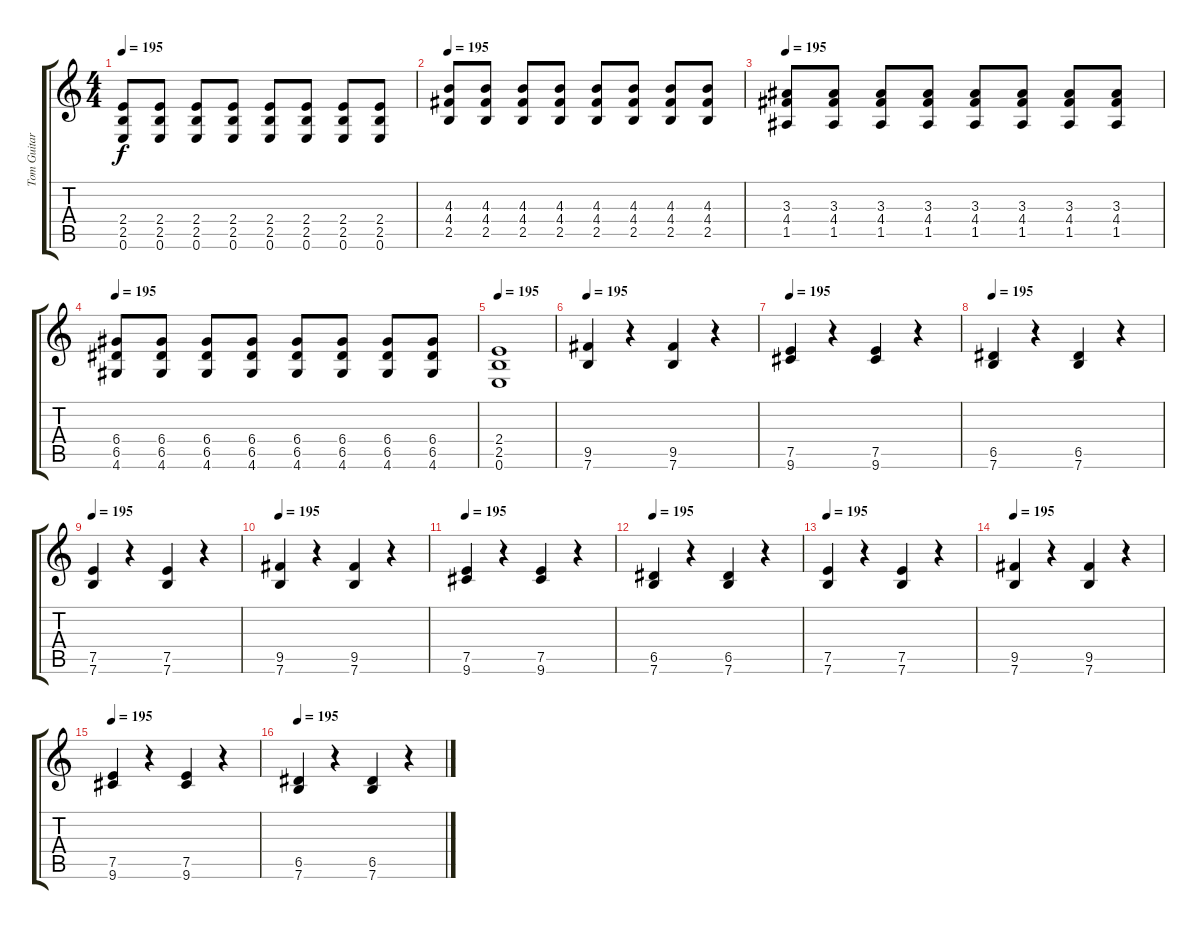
\track ("Tom Guitar 1" "Tom Guitar") {instrument distortionguitar}
\staff {score tabs}
\tuning (E4 B3 G3 D3 A2 E2) {hide}
\ts (4 4)
\tempo 195
\clef g2
\ks c
(2.4 2.5 0.6).8{dy f} (2.4 2.5 0.6).8 (2.4 2.5 0.6).8 (2.4 2.5 0.6).8 (2.4 2.5 0.6).8 (2.4 2.5 0.6).8 (2.4 2.5 0.6).8 (2.4 2.5 0.6).8 |
\tempo 195
(4.3 4.4 2.5).8 (4.3 4.4 2.5).8 (4.3 4.4 2.5).8 (4.3 4.4 2.5).8 (4.3 4.4 2.5).8 (4.3 4.4 2.5).8 (4.3 4.4 2.5).8 (4.3 4.4 2.5).8 |
\tempo 195
(3.3 4.4 1.5).8 (3.3 4.4 1.5).8 (3.3 4.4 1.5).8 (3.3 4.4 1.5).8 (3.3 4.4 1.5).8 (3.3 4.4 1.5).8 (3.3 4.4 1.5).8 (3.3 4.4 1.5).8 |
\tempo 195
(6.4 6.5 4.6).8 (6.4 6.5 4.6).8 (6.4 6.5 4.6).8 (6.4 6.5 4.6).8 (6.4 6.5 4.6).8 (6.4 6.5 4.6).8 (6.4 6.5 4.6).8 (6.4 6.5 4.6).8 |
\tempo 195
(2.4 2.5 0.6).1 |
\tempo 195
(9.5 7.6).4{instrument electricguitarclean} r.4 (9.5 7.6).4 r.4 |
\tempo 195
(7.5 9.6).4 r.4 (7.5 9.6).4 r.4 |
\tempo 195
(6.5 7.6).4 r.4 (6.5 7.6).4 r.4 |
\tempo 195
(7.5 7.6).4 r.4 (7.5 7.6).4 r.4 |
\tempo 195
(9.5 7.6).4{instrument electricguitarclean} r.4 (9.5 7.6).4 r.4 |
\tempo 195
(7.5 9.6).4 r.4 (7.5 9.6).4 r.4 |
\tempo 195
(6.5 7.6).4 r.4 (6.5 7.6).4 r.4 |
\tempo 195
(7.5 7.6).4 r.4 (7.5 7.6).4 r.4 |
\tempo 195
(9.5 7.6).4{instrument electricguitarclean} r.4 (9.5 7.6).4 r.4 |
\tempo 195
(7.5 9.6).4 r.4 (7.5 9.6).4 r.4 |
\tempo 195
(6.5 7.6).4 r.4 (6.5 7.6).4 r.4
